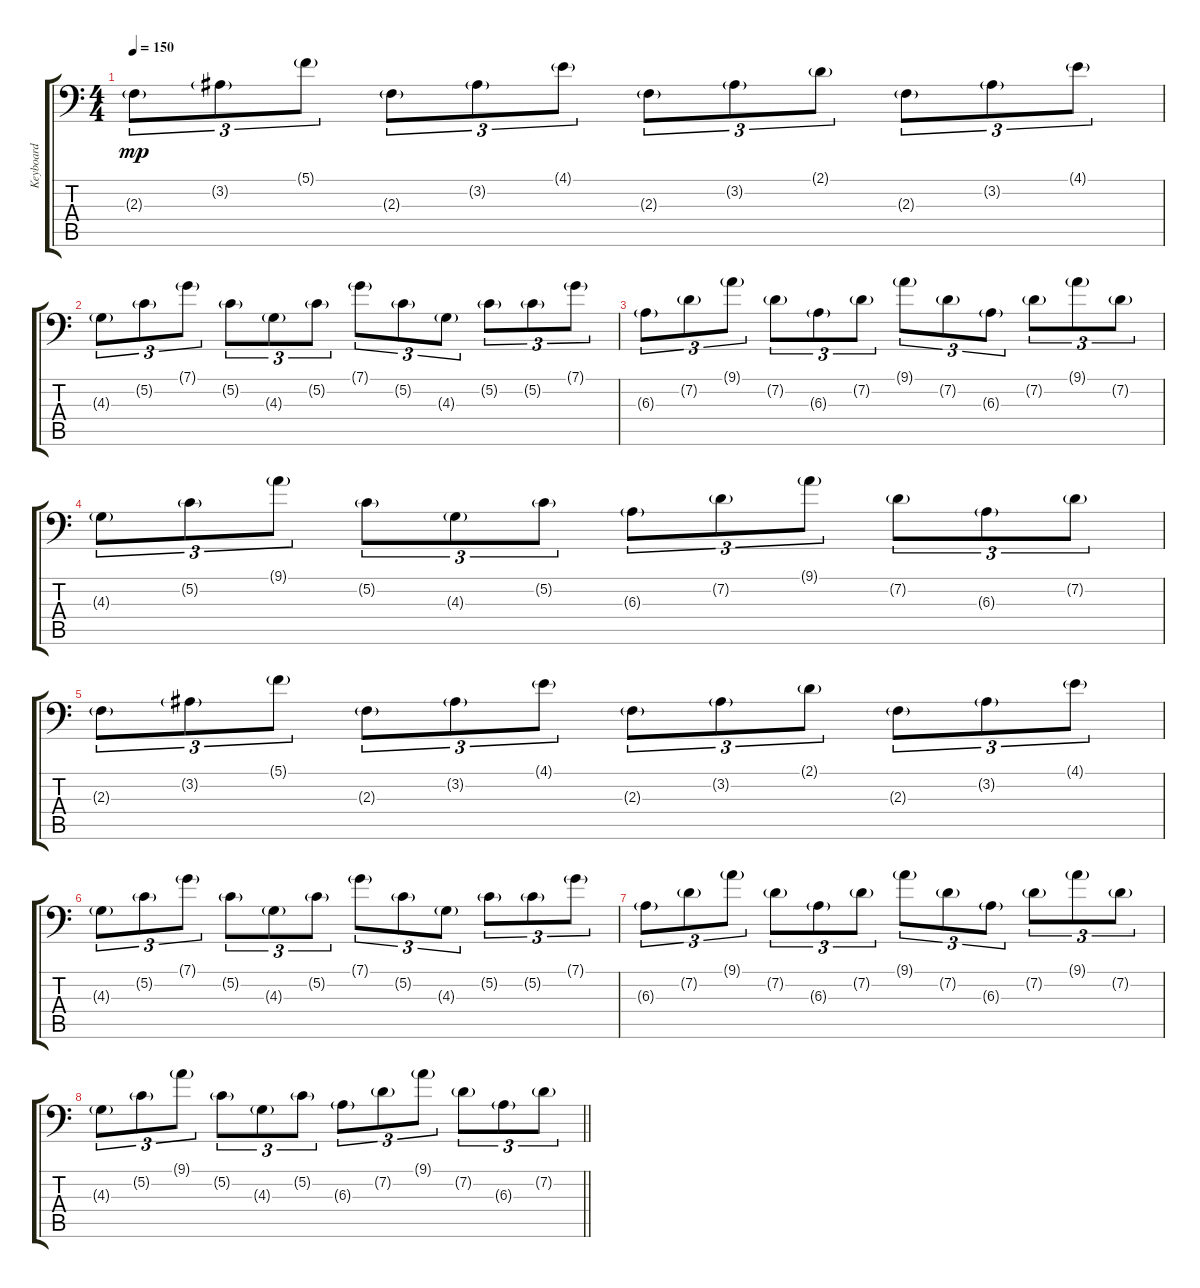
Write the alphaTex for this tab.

\track ("Keyboard" "Keyboard") {instrument lead2sawtooth}
\staff {score tabs}
\tuning (C4 G3 Eb3 Bb2 F2 Bb1) {hide}
\ts (4 4)
\tempo 150
\clef f4
\ks c
2.3{g}.8{tu (3 2) dy mp} 3.2{g}.8{tu (3 2)} 5.1{g}.8{tu (3 2)} 2.3{g}.8{tu (3 2)} 3.2{g}.8{tu (3 2)} 4.1{g}.8{tu (3 2)} 2.3{g}.8{tu (3 2)} 3.2{g}.8{tu (3 2)} 2.1{g}.8{tu (3 2)} 2.3{g}.8{tu (3 2)} 3.2{g}.8{tu (3 2)} 4.1{g}.8{tu (3 2)} |
4.3{g}.8{tu (3 2)} 5.2{g}.8{tu (3 2)} 7.1{g}.8{tu (3 2)} 5.2{g}.8{tu (3 2)} 4.3{g}.8{tu (3 2)} 5.2{g}.8{tu (3 2)} 7.1{g}.8{tu (3 2)} 5.2{g}.8{tu (3 2)} 4.3{g}.8{tu (3 2)} 5.2{g}.8{tu (3 2)} 5.2{g}.8{tu (3 2)} 7.1{g}.8{tu (3 2)} |
6.3{g}.8{tu (3 2)} 7.2{g}.8{tu (3 2)} 9.1{g}.8{tu (3 2)} 7.2{g}.8{tu (3 2)} 6.3{g}.8{tu (3 2)} 7.2{g}.8{tu (3 2)} 9.1{g}.8{tu (3 2)} 7.2{g}.8{tu (3 2)} 6.3{g}.8{tu (3 2)} 7.2{g}.8{tu (3 2)} 9.1{g}.8{tu (3 2)} 7.2{g}.8{tu (3 2)} |
4.3{g}.8{tu (3 2)} 5.2{g}.8{tu (3 2)} 9.1{g}.8{tu (3 2)} 5.2{g}.8{tu (3 2)} 4.3{g}.8{tu (3 2)} 5.2{g}.8{tu (3 2)} 6.3{g}.8{tu (3 2)} 7.2{g}.8{tu (3 2)} 9.1{g}.8{tu (3 2)} 7.2{g}.8{tu (3 2)} 6.3{g}.8{tu (3 2)} 7.2{g}.8{tu (3 2)} |
2.3{g}.8{tu (3 2)} 3.2{g}.8{tu (3 2)} 5.1{g}.8{tu (3 2)} 2.3{g}.8{tu (3 2)} 3.2{g}.8{tu (3 2)} 4.1{g}.8{tu (3 2)} 2.3{g}.8{tu (3 2)} 3.2{g}.8{tu (3 2)} 2.1{g}.8{tu (3 2)} 2.3{g}.8{tu (3 2)} 3.2{g}.8{tu (3 2)} 4.1{g}.8{tu (3 2)} |
4.3{g}.8{tu (3 2)} 5.2{g}.8{tu (3 2)} 7.1{g}.8{tu (3 2)} 5.2{g}.8{tu (3 2)} 4.3{g}.8{tu (3 2)} 5.2{g}.8{tu (3 2)} 7.1{g}.8{tu (3 2)} 5.2{g}.8{tu (3 2)} 4.3{g}.8{tu (3 2)} 5.2{g}.8{tu (3 2)} 5.2{g}.8{tu (3 2)} 7.1{g}.8{tu (3 2)} |
6.3{g}.8{tu (3 2)} 7.2{g}.8{tu (3 2)} 9.1{g}.8{tu (3 2)} 7.2{g}.8{tu (3 2)} 6.3{g}.8{tu (3 2)} 7.2{g}.8{tu (3 2)} 9.1{g}.8{tu (3 2)} 7.2{g}.8{tu (3 2)} 6.3{g}.8{tu (3 2)} 7.2{g}.8{tu (3 2)} 9.1{g}.8{tu (3 2)} 7.2{g}.8{tu (3 2)} |
\barLineRight lightlight
4.3{g}.8{tu (3 2)} 5.2{g}.8{tu (3 2)} 9.1{g}.8{tu (3 2)} 5.2{g}.8{tu (3 2)} 4.3{g}.8{tu (3 2)} 5.2{g}.8{tu (3 2)} 6.3{g}.8{tu (3 2)} 7.2{g}.8{tu (3 2)} 9.1{g}.8{tu (3 2)} 7.2{g}.8{tu (3 2)} 6.3{g}.8{tu (3 2)} 7.2{g}.8{tu (3 2)}
